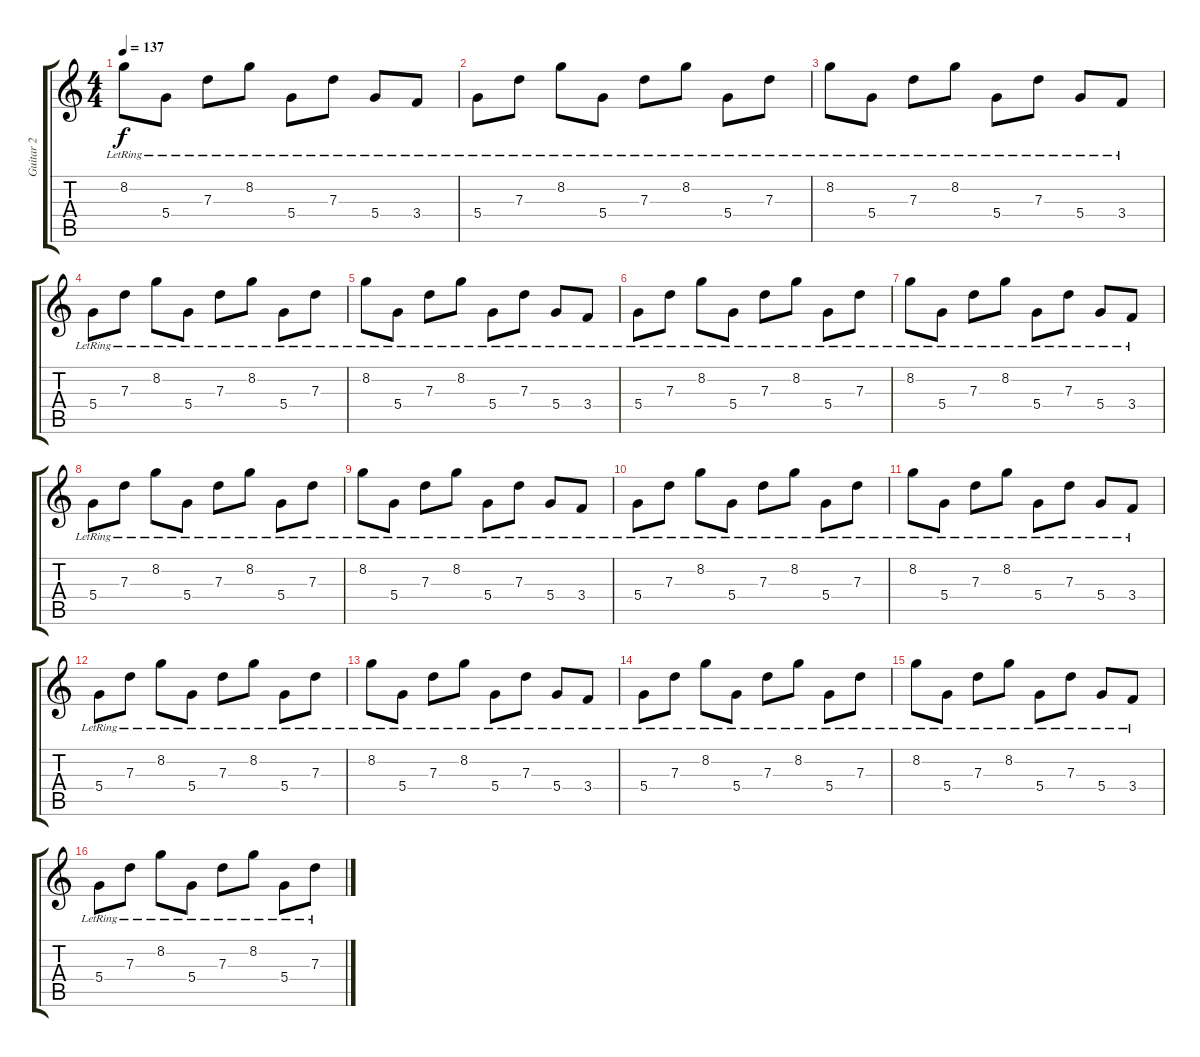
\track ("Guitar 2" "Guitar 2") {instrument electricguitarjazz}
\staff {score tabs}
\tuning (E4 B3 G3 D3 A2 D2) {hide}
\ts (4 4)
\tempo 137
\clef g2
\ks c
8.2{lr}.8{dy f} 5.4{lr}.8 7.3{lr}.8 8.2{lr}.8 5.4{lr}.8 7.3{lr}.8 5.4{lr}.8 3.4{lr}.8 |
5.4{lr}.8 7.3{lr}.8 8.2{lr}.8 5.4{lr}.8 7.3{lr}.8 8.2{lr}.8 5.4{lr}.8 7.3{lr}.8 |
8.2{lr}.8 5.4{lr}.8 7.3{lr}.8 8.2{lr}.8 5.4{lr}.8 7.3{lr}.8 5.4{lr}.8 3.4{lr}.8 |
5.4{lr}.8 7.3{lr}.8 8.2{lr}.8 5.4{lr}.8 7.3{lr}.8 8.2{lr}.8 5.4{lr}.8 7.3{lr}.8 |
8.2{lr}.8 5.4{lr}.8 7.3{lr}.8 8.2{lr}.8 5.4{lr}.8 7.3{lr}.8 5.4{lr}.8 3.4{lr}.8 |
5.4{lr}.8 7.3{lr}.8 8.2{lr}.8 5.4{lr}.8 7.3{lr}.8 8.2{lr}.8 5.4{lr}.8 7.3{lr}.8 |
8.2{lr}.8 5.4{lr}.8 7.3{lr}.8 8.2{lr}.8 5.4{lr}.8 7.3{lr}.8 5.4{lr}.8 3.4{lr}.8 |
5.4{lr}.8 7.3{lr}.8 8.2{lr}.8 5.4{lr}.8 7.3{lr}.8 8.2{lr}.8 5.4{lr}.8 7.3{lr}.8 |
8.2{lr}.8 5.4{lr}.8 7.3{lr}.8 8.2{lr}.8 5.4{lr}.8 7.3{lr}.8 5.4{lr}.8 3.4{lr}.8 |
5.4{lr}.8 7.3{lr}.8 8.2{lr}.8 5.4{lr}.8 7.3{lr}.8 8.2{lr}.8 5.4{lr}.8 7.3{lr}.8 |
8.2{lr}.8 5.4{lr}.8 7.3{lr}.8 8.2{lr}.8 5.4{lr}.8 7.3{lr}.8 5.4{lr}.8 3.4{lr}.8 |
5.4{lr}.8 7.3{lr}.8 8.2{lr}.8 5.4{lr}.8 7.3{lr}.8 8.2{lr}.8 5.4{lr}.8 7.3{lr}.8 |
8.2{lr}.8 5.4{lr}.8 7.3{lr}.8 8.2{lr}.8 5.4{lr}.8 7.3{lr}.8 5.4{lr}.8 3.4{lr}.8 |
5.4{lr}.8 7.3{lr}.8 8.2{lr}.8 5.4{lr}.8 7.3{lr}.8 8.2{lr}.8 5.4{lr}.8 7.3{lr}.8 |
8.2{lr}.8 5.4{lr}.8 7.3{lr}.8 8.2{lr}.8 5.4{lr}.8 7.3{lr}.8 5.4{lr}.8 3.4{lr}.8 |
5.4{lr}.8 7.3{lr}.8 8.2{lr}.8 5.4{lr}.8 7.3{lr}.8 8.2{lr}.8 5.4{lr}.8 7.3{lr}.8
